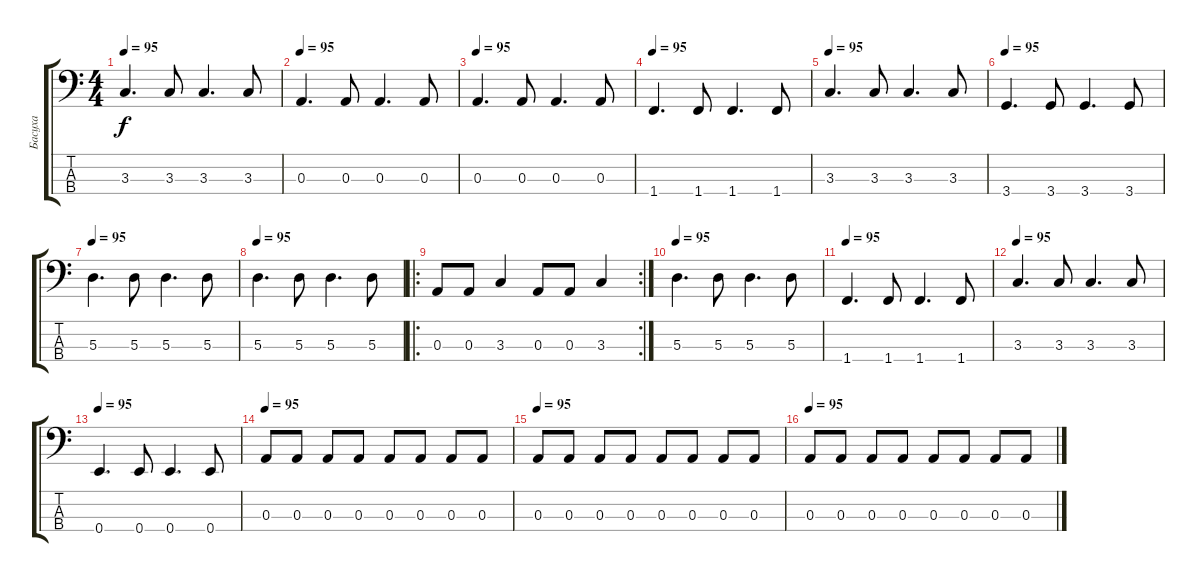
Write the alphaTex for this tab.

\track ("Басуха" "Басуха") {instrument electricbassfinger}
\staff {score tabs}
\tuning (G2 D2 A1 E1) {hide}
\ts (4 4)
\tempo 95
\clef f4
\ks c
3.3.4{d dy f} 3.3.8 3.3.4{d} 3.3.8 |
\tempo 95
0.3.4{d} 0.3.8 0.3.4{d} 0.3.8 |
\tempo 95
0.3.4{d} 0.3.8 0.3.4{d} 0.3.8 |
\tempo 95
1.4.4{d} 1.4.8 1.4.4{d} 1.4.8 |
\tempo 95
3.3.4{d} 3.3.8 3.3.4{d} 3.3.8 |
\tempo 95
3.4.4{d} 3.4.8 3.4.4{d} 3.4.8 |
\tempo 95
5.3.4{d} 5.3.8 5.3.4{d} 5.3.8 |
\tempo 95
5.3.4{d} 5.3.8 5.3.4{d} 5.3.8 |
\ro
\rc 2
0.3.8 0.3.8 3.3.4 0.3.8 0.3.8 3.3.4 |
\tempo 95
5.3.4{d} 5.3.8 5.3.4{d} 5.3.8 |
\tempo 95
1.4.4{d} 1.4.8 1.4.4{d} 1.4.8 |
\tempo 95
3.3.4{d} 3.3.8 3.3.4{d} 3.3.8 |
\tempo 95
0.4.4{d} 0.4.8 0.4.4{d} 0.4.8 |
\tempo 95
0.3.8 0.3.8 0.3.8 0.3.8 0.3.8 0.3.8 0.3.8 0.3.8 |
\tempo 95
0.3.8 0.3.8 0.3.8 0.3.8 0.3.8 0.3.8 0.3.8 0.3.8 |
\tempo 95
0.3.8 0.3.8 0.3.8 0.3.8 0.3.8 0.3.8 0.3.8 0.3.8
